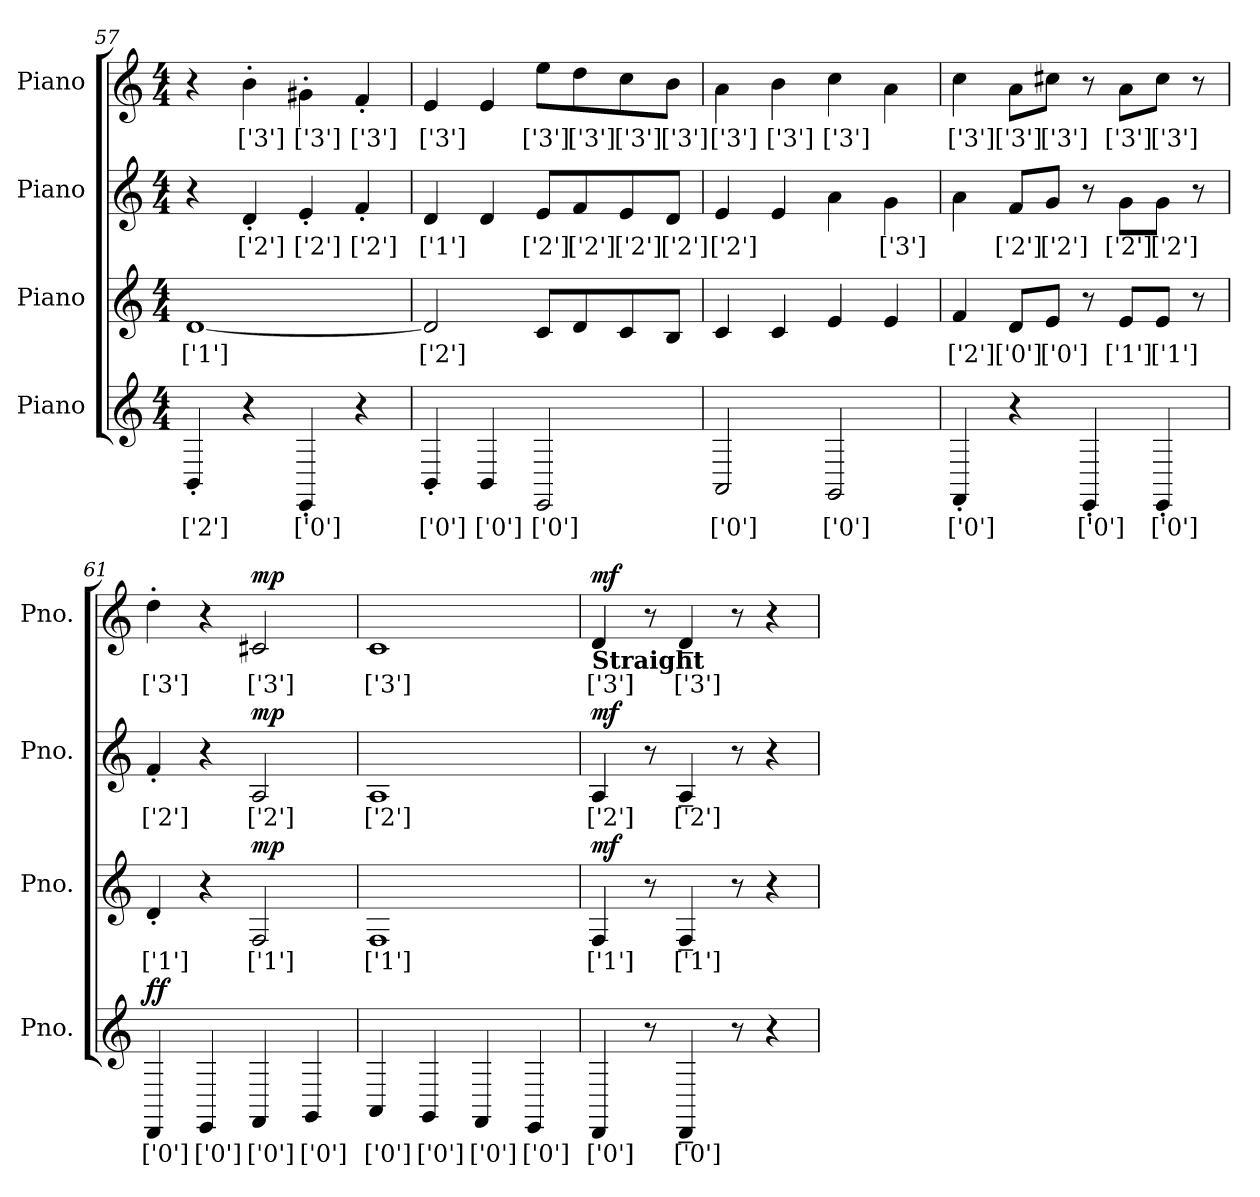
**kern	**text	**dynam	**kern	**text	**dynam	**kern	**text	**dynam	**kern	**text	**dynam
*part4	*part4	*part4	*part3	*part3	*part3	*part2	*part2	*part2	*part1	*part1	*part1
*staff4	*staff4	*staff4	*staff3	*staff3	*staff3	*staff2	*staff2	*staff2	*staff1	*staff1	*staff1
*I"Piano	*	*	*I"Piano	*	*	*I"Piano	*	*	*I"Piano	*	*
*I'Pno.	*	*	*I'Pno.	*	*	*I'Pno.	*	*	*I'Pno.	*	*
*clefG2	*	*	*clefG2	*	*	*clefG2	*	*	*clefG2	*	*
*k[]	*	*	*k[]	*	*	*k[]	*	*	*k[]	*	*
*M4/4	*	*	*M4/4	*	*	*M4/4	*	*	*M4/4	*	*
=57	=57	=57	=57	=57	=57	=57	=57	=57	=57	=57	=57
4BB'i/	['2']	.	[1dj	['1']	.	4r	.	.	4r	.	.
4r	.	.	.	.	.	4d'i/	['2']	.	4b'Z\	['3']	.
4EE'V/	['0']	.	.	.	.	4e'i/	['2']	.	4g#X'Z\	['3']	.
4r	.	.	.	.	.	4f'i/	['2']	.	4f'Z/	['3']	.
=58	=58	=58	=58	=58	=58	=58	=58	=58	=58	=58	=58
4BB'V/	['0']	.	2di/]	['2']	.	4dj/	['1']	.	4eZ/	['3']	.
4BBV/	['0']	.	.	.	.	4d/	.	.	4e/	.	.
2EEV/	['0']	.	8c/L	.	.	8ei/L	['2']	.	8eeZ\L	['3']	.
.	.	.	8d/	.	.	8fi/	['2']	.	8ddZ\	['3']	.
.	.	.	8c/	.	.	8ei/	['2']	.	8ccZ\	['3']	.
.	.	.	8B/J	.	.	8di/J	['2']	.	8bZ\J	['3']	.
=59	=59	=59	=59	=59	=59	=59	=59	=59	=59	=59	=59
2AAV/	['0']	.	4c/	.	.	4ei/	['2']	.	4aZ\	['3']	.
.	.	.	4c/	.	.	4e/	.	.	4bZ\	['3']	.
2GGV/	['0']	.	4e/	.	.	4a\	.	.	4ccZ\	['3']	.
.	.	.	4e/	.	.	4gZ\	['3']	.	4a\	.	.
!!LO:LB:g=z
=60	=60	=60	=60	=60	=60	=60	=60	=60	=60	=60	=60
4FF'V/	['0']	.	4fi/	['2']	.	4a\	.	.	4ccZ\	['3']	.
4r	.	.	8dV/L	['0']	.	8fi/L	['2']	.	8aZ\L	['3']	.
.	.	.	8eV/J	['0']	.	8gi/J	['2']	.	8cc#XZ\J	['3']	.
4EE'V/	['0']	.	8r	.	.	8r	.	.	8r	.	.
.	.	.	8ej/L	['1']	.	8gi\L	['2']	.	8aZ\L	['3']	.
4EE'V/	['0']	.	8ej/J	['1']	.	8gi\J	['2']	.	8cc#Z\J	['3']	.
.	.	.	8r	.	.	8r	.	.	8r	.	.
=61	=61	=61	=61	=61	=61	=61	=61	=61	=61	=61	=61
!	!	!LO:DY:b	!	!	!	!	!	!	!	!	!
4DDV/	['0']	ff	4d'j/	['1']	.	4f'i/	['2']	.	4dd'Z\	['3']	.
4EEV/	['0']	.	4r	.	.	4r	.	.	4r	.	.
!	!	!	!	!	!LO:DY:b	!	!	!LO:DY:b	!	!	!LO:DY:b
4FFV/	['0']	.	2Fj/	['1']	mp	2Ai/	['2']	mp	2c#XZ/	['3']	mp
4GGV/	['0']	.	.	.	.	.	.	.	.	.	.
=62	=62	=62	=62	=62	=62	=62	=62	=62	=62	=62	=62
4AAV/	['0']	.	1Fj	['1']	.	1Ai	['2']	.	1cZ	['3']	.
4GGV/	['0']	.	.	.	.	.	.	.	.	.	.
4FFV/	['0']	.	.	.	.	.	.	.	.	.	.
4EEV/	['0']	.	.	.	.	.	.	.	.	.	.
=63	=63	=63	=63	=63	=63	=63	=63	=63	=63	=63	=63
!	!	!	!	!	!	!	!	!	!LO:TX:b:B:t=Straight	!	!
!	!	!	!	!	!LO:DY:b	!	!	!LO:DY:b	!	!	!LO:DY:b
4DDV/	['0']	.	4Fj/	['1']	mf	4Ai/	['2']	mf	4dZ/	['3']	mf
8r	.	.	8r	.	.	8r	.	.	8r	.	.
4DD~V/	['0']	.	4F~j/	['1']	.	4A~i/	['2']	.	4d~Z/	['3']	.
8r	.	.	8r	.	.	8r	.	.	8r	.	.
4r	.	.	4r	.	.	4r	.	.	4r	.	.
=	=	=	=	=	=	=	=	=	=	=	=
*-	*-	*-	*-	*-	*-	*-	*-	*-	*-	*-	*-
